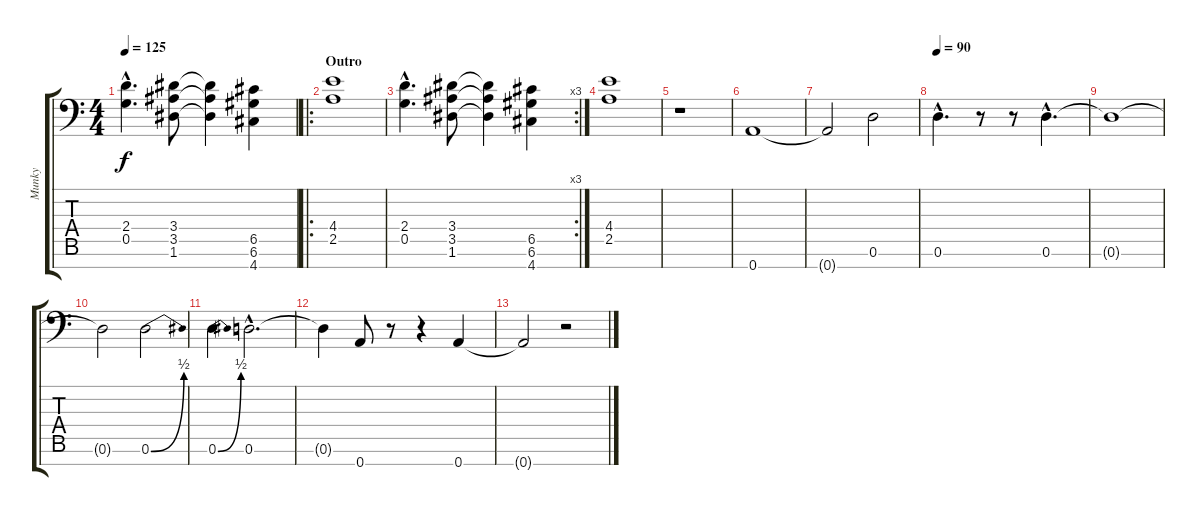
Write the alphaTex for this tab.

\track ("Munky" "Munky") {instrument distortionguitar}
\staff {score tabs}
\tuning (E4 A3 F3 C3 G2 D2 A1) {hide}
\ts (4 4)
\tempo 125
\clef f4
\ks c
(2.4{hac} 0.5{hac}).4{d dy f} (3.4 3.5 1.6).8 (3.4{t} 3.5{t} 1.6{t}).4 (6.5 6.6 4.7).4 |
\ro
\section ("" "Outro")
(4.4 2.5).1 |
\rc 3
(2.4{hac} 0.5{hac}).4{d} (3.4 3.5 1.6).8 (3.4{t} 3.5{t} 1.6{t}).4 (6.5 6.6 4.7).4 |
(4.4 2.5).1 |
r.1 |
0.7.1 |
0.7{t}.2 0.6.2 |
\tempo 90
0.6{hac}.4{d} r.8 r.8 0.6{hac}.4{d} |
0.6{t}.1 |
0.6{t}.2 0.6{be (bend 0 0 60 2)}.2 |
0.6{be (bend 0 0 60 2)}.4 0.6{hac}.2{d} |
0.6{t}.4 0.7.8 r.8 r.4 0.7.4 |
0.7{t}.2 r.2
